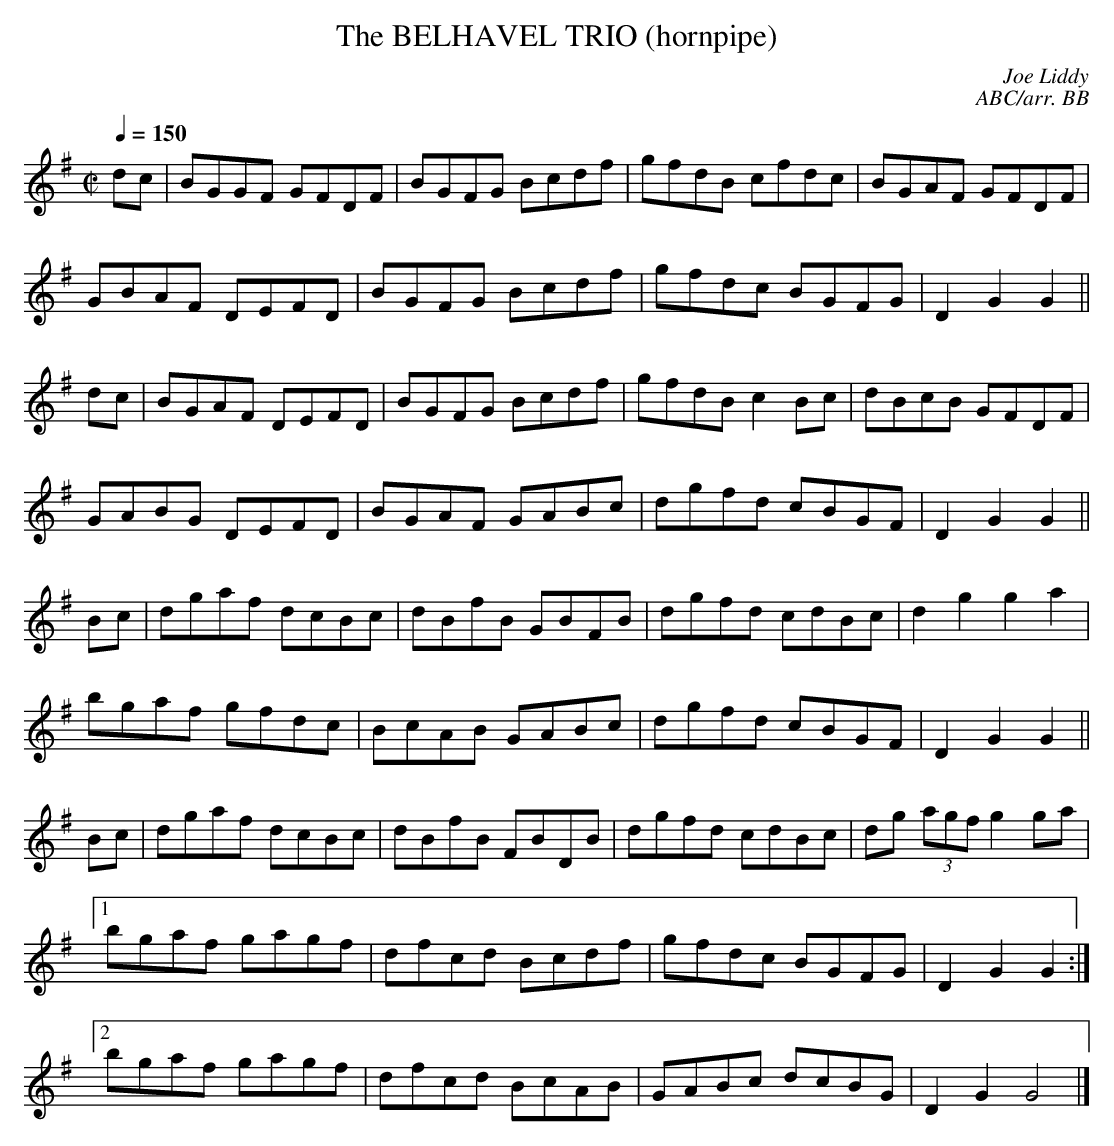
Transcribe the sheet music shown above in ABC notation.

X:1
T:BELHAVEL TRIO (hornpipe), The
C:Joe Liddy
C:ABC/arr. BB
1st and 2nd ending make no sense.
Q:1/4=150
L:1/8
M:C|
K:G
dc|BGGF GFDF|BGFG Bcdf|gfdB cfdc|BGAF GFDF |
GBAF DEFD|BGFG Bcdf|gfdc BGFG|D2 G2 G2 ||
dc|BGAF DEFD|BGFG Bcdf|gfdB c2 Bc|dBcB GFDF |
GABG DEFD|BGAF GABc|dgfd cBGF|D2 G2 G2 ||
Bc|dgaf dcBc|dBfB GBFB|dgfd cdBc|d2 g2 g2 a2 |
bgaf gfdc|BcAB GABc|dgfd cBGF|D2 G2 G2 ||
Bc|dgaf dcBc|dBfB FBDB|dgfd cdBc|dg (3agf g2 ga |
[1 bgaf gagf|dfcd Bcdf|gfdc BGFG|D2 G2 G2 :|
[2 bgaf gagf|dfcd BcAB|GABc dcBG|D2 G2 G4 |]
